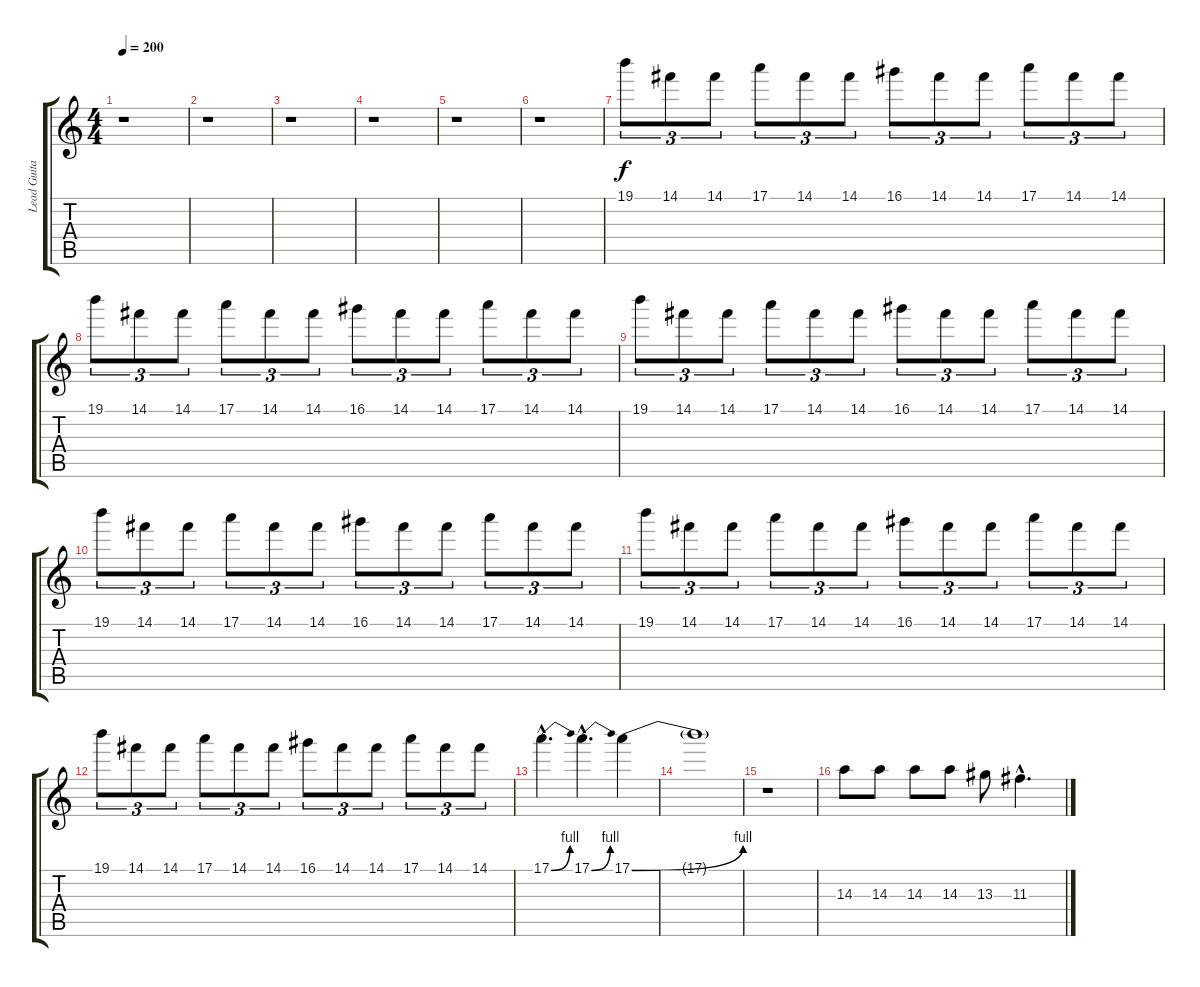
\track ("Lead Guitar" "Lead Guita") {instrument distortionguitar}
\staff {score tabs}
\tuning (E4 B3 G3 D3 A2 E2) {hide}
\ts (4 4)
\tempo 200
\clef g2
\ks c
r.1{dy f} |
r.1 |
r.1 |
r.1 |
r.1 |
r.1 |
19.1.8{tu (3 2)} 14.1.8{tu (3 2)} 14.1.8{tu (3 2)} 17.1.8{tu (3 2)} 14.1.8{tu (3 2)} 14.1.8{tu (3 2)} 16.1.8{tu (3 2)} 14.1.8{tu (3 2)} 14.1.8{tu (3 2)} 17.1.8{tu (3 2)} 14.1.8{tu (3 2)} 14.1.8{tu (3 2)} |
19.1.8{tu (3 2)} 14.1.8{tu (3 2)} 14.1.8{tu (3 2)} 17.1.8{tu (3 2)} 14.1.8{tu (3 2)} 14.1.8{tu (3 2)} 16.1.8{tu (3 2)} 14.1.8{tu (3 2)} 14.1.8{tu (3 2)} 17.1.8{tu (3 2)} 14.1.8{tu (3 2)} 14.1.8{tu (3 2)} |
19.1.8{tu (3 2)} 14.1.8{tu (3 2)} 14.1.8{tu (3 2)} 17.1.8{tu (3 2)} 14.1.8{tu (3 2)} 14.1.8{tu (3 2)} 16.1.8{tu (3 2)} 14.1.8{tu (3 2)} 14.1.8{tu (3 2)} 17.1.8{tu (3 2)} 14.1.8{tu (3 2)} 14.1.8{tu (3 2)} |
19.1.8{tu (3 2)} 14.1.8{tu (3 2)} 14.1.8{tu (3 2)} 17.1.8{tu (3 2)} 14.1.8{tu (3 2)} 14.1.8{tu (3 2)} 16.1.8{tu (3 2)} 14.1.8{tu (3 2)} 14.1.8{tu (3 2)} 17.1.8{tu (3 2)} 14.1.8{tu (3 2)} 14.1.8{tu (3 2)} |
19.1.8{tu (3 2)} 14.1.8{tu (3 2)} 14.1.8{tu (3 2)} 17.1.8{tu (3 2)} 14.1.8{tu (3 2)} 14.1.8{tu (3 2)} 16.1.8{tu (3 2)} 14.1.8{tu (3 2)} 14.1.8{tu (3 2)} 17.1.8{tu (3 2)} 14.1.8{tu (3 2)} 14.1.8{tu (3 2)} |
19.1.8{tu (3 2)} 14.1.8{tu (3 2)} 14.1.8{tu (3 2)} 17.1.8{tu (3 2)} 14.1.8{tu (3 2)} 14.1.8{tu (3 2)} 16.1.8{tu (3 2)} 14.1.8{tu (3 2)} 14.1.8{tu (3 2)} 17.1.8{tu (3 2)} 14.1.8{tu (3 2)} 14.1.8{tu (3 2)} |
17.1{be (bend 0 0 60 4) hac}.4{d} 17.1{be (bend 0 0 60 4) hac}.4{d} 17.1{be (bend 0 0 60 4)}.4 |
17.1{t}.1 |
r.1 |
14.3.8 14.3.8 14.3.8 14.3.8 13.3.8 11.3{hac}.4{d}
